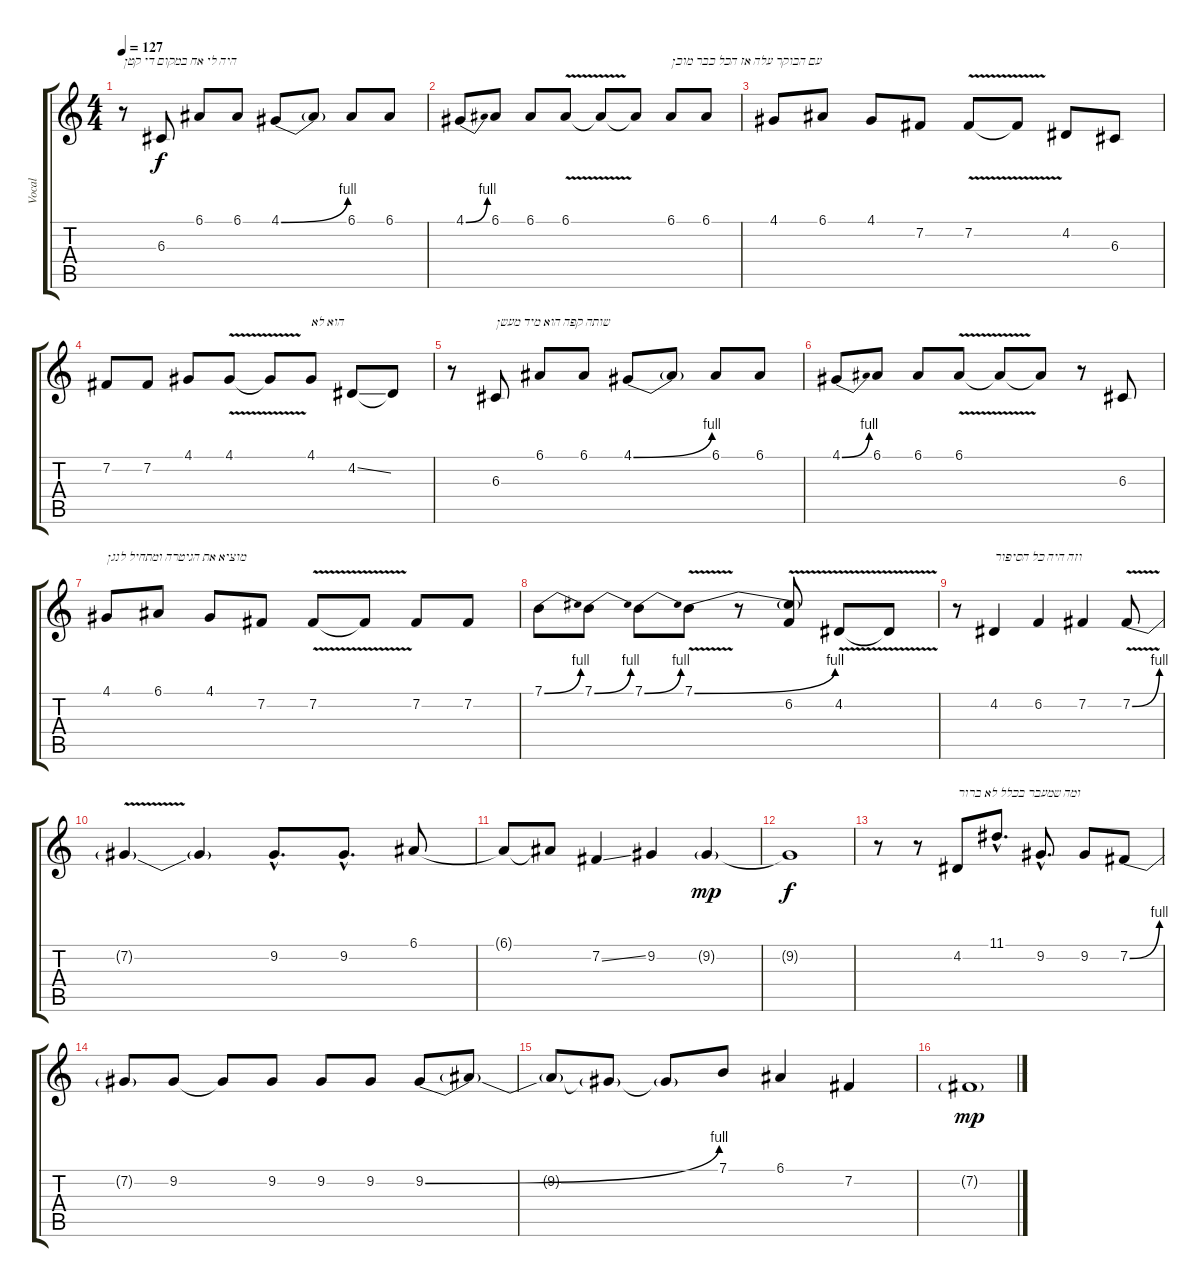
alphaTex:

\track ("Vocal" "Vocal") {instrument lead6voice}
\staff {score tabs}
\tuning (E4 B3 G3 D3 A2 E2) {hide}
\ts (4 4)
\tempo 127
\clef g2
\ks c
r.8{txt "היה לי אח במקום די קטן" dy mp} 6.3.8{dy f} 6.1.8 6.1.8 4.1{be (bend 0 0 60 4)}.8 4.1{t}.8 6.1.8 6.1.8 |
4.1{be (bend 0 0 60 4)}.8 6.1.8 6.1.8 6.1{v}.8 6.1{t}.8 6.1{t}.8 6.1.8{txt "עם הבוקר עלה אז הכל כבר מוכן"} 6.1.8 |
4.1.8 6.1.8 4.1.8 7.2.8 7.2{v}.8 7.2{t}.8 4.2.8 6.3.8 |
7.2.8 7.2.8 4.1.8 4.1{v}.8 4.1{t}.8 4.1.8{txt "הוא לא"} 4.2{ss}.8 4.2{t}.8 |
r.8 6.3.8{txt "שותה קפה הוא מיד מעשן"} 6.1.8 6.1.8 4.1{be (bend 0 0 60 4)}.8 4.1{t}.8 6.1.8 6.1.8 |
4.1{be (bend 0 0 60 4)}.8 6.1.8 6.1.8 6.1{v}.8 6.1{t}.8 6.1{t}.8 r.8 6.3.8 |
4.1.8{txt "מוציא את הגיטרה ומתחיל לנגן"} 6.1.8 4.1.8 7.2.8 7.2{v}.8 7.2{t}.8 7.2.8 7.2.8 |
7.1{be (bend 0 0 60 4)}.8 7.1{be (bend 0 0 60 4)}.8 7.1{be (bend 0 0 60 4)}.8 7.1{be (bend 0 0 60 4) v}.8 r.8 (7.1{t} 6.2).8 4.2{v}.8 4.2{t}.8 |
r.8 4.2.4{txt "וזה היה כל הסיפור"} 6.2.4 7.2.4 7.2{be (bend 0 0 60 4) v}.8 |
7.2{t}.4 7.2{t}.4 9.2{hac}.8{d} 9.2{hac}.8{d} 6.1.8 |
6.1{t}.8 6.1{t}.8 7.2{ss}.4 9.2.4 9.2{g}.4{dy mp} |
9.2{t}.1{dy f} |
r.8 r.8 4.2.8{txt "ומה שמעבר בכלל לא ברור"} 11.1{hac}.8{d} 9.2{hac}.8{d} 9.2.8 7.2{be (bend 0 0 60 4)}.8 |
7.2{t}.8 9.2.8 9.2{t}.8 9.2.8 9.2.8 9.2.8 9.2{be (bend 0 0 60 4)}.8 9.2{t}.8 |
9.2{t}.8 9.2{t}.8 9.2{t}.8 7.1.8 6.1.4 7.2.4 |
7.2{g}.1{dy mp}
